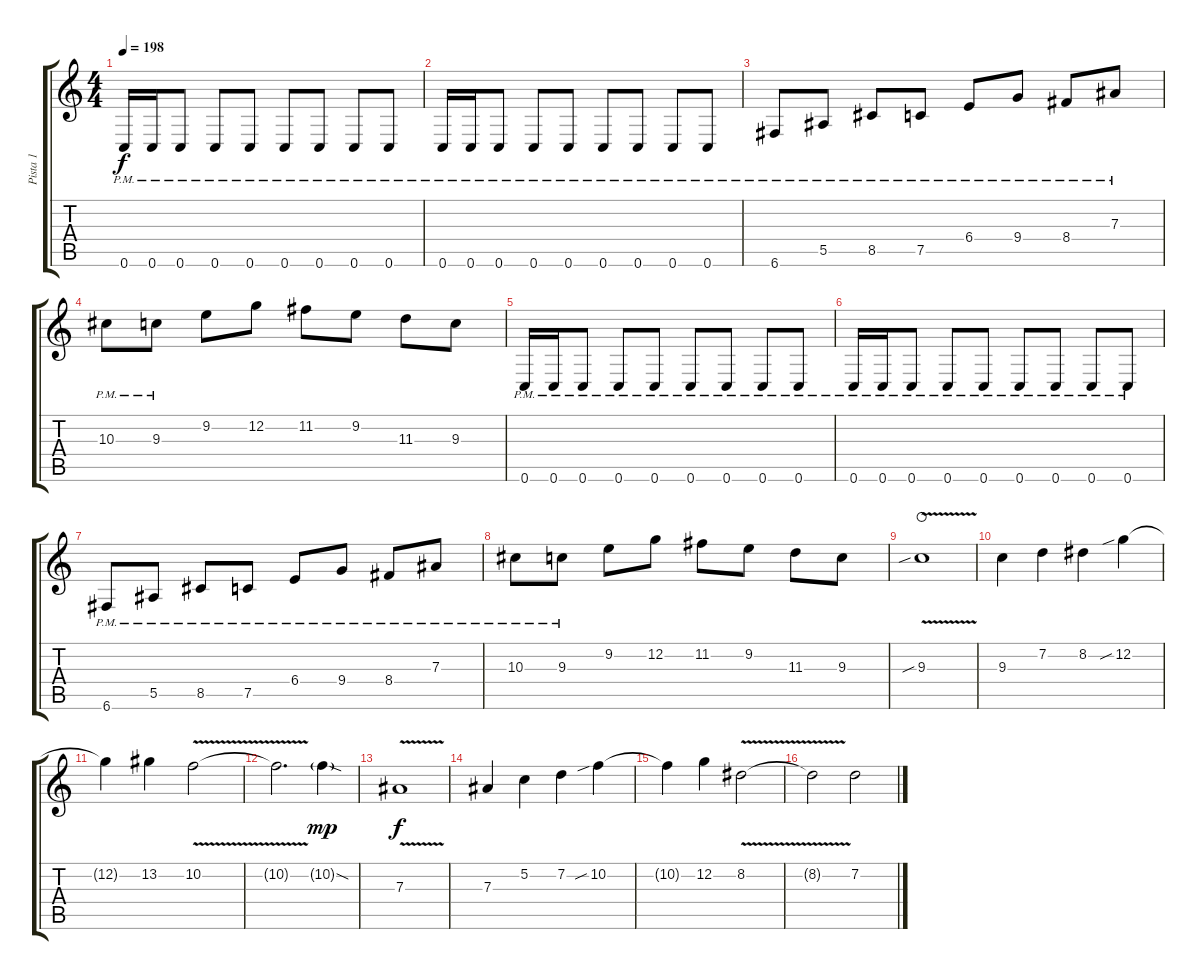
\track ("Pista 1" "Pista 1") {instrument distortionguitar}
\staff {score tabs}
\tuning (C4 G3 Eb3 Bb2 F2 C2) {hide}
\ts (4 4)
\tempo 198
\clef g2
\ks c
0.6{pm}.16{dy f} 0.6{pm}.16 0.6{pm}.8 0.6{pm}.8 0.6{pm}.8 0.6{pm}.8 0.6{pm}.8 0.6{pm}.8 0.6{pm}.8 |
0.6{pm}.16 0.6{pm}.16 0.6{pm}.8 0.6{pm}.8 0.6{pm}.8 0.6{pm}.8 0.6{pm}.8 0.6{pm}.8 0.6{pm}.8 |
6.6{pm}.8 5.5{pm}.8 8.5{pm}.8 7.5{pm}.8 6.4{pm}.8 9.4{pm}.8 8.4{pm}.8 7.3{pm}.8 |
10.3{pm}.8 9.3{pm}.8 9.2.8 12.2.8 11.2.8 9.2.8 11.3.8 9.3.8 |
0.6{pm}.16 0.6{pm}.16 0.6{pm}.8 0.6{pm}.8 0.6{pm}.8 0.6{pm}.8 0.6{pm}.8 0.6{pm}.8 0.6{pm}.8 |
0.6{pm}.16 0.6{pm}.16 0.6{pm}.8 0.6{pm}.8 0.6{pm}.8 0.6{pm}.8 0.6{pm}.8 0.6{pm}.8 0.6{pm}.8 |
6.6{pm}.8 5.5{pm}.8 8.5{pm}.8 7.5{pm}.8 6.4{pm}.8 9.4{pm}.8 8.4{pm}.8 7.3{pm}.8 |
10.3{pm}.8 9.3{pm}.8 9.2.8 12.2.8 11.2.8 9.2.8 11.3.8 9.3.8 |
9.3{v sib}.1{waho} |
9.3.4 7.2.4 8.2.4 12.2{sib}.4 |
12.2{t}.4 13.2.4 10.2{v}.2 |
10.2{t}.2{d} 10.2{sod g}.4{dy mp} |
7.3{v}.1{dy f} |
7.3.4 5.2.4 7.2.4 10.2{sib}.4 |
10.2{t}.4 12.2.4 8.2{v}.2 |
8.2{t}.2 7.2.2
